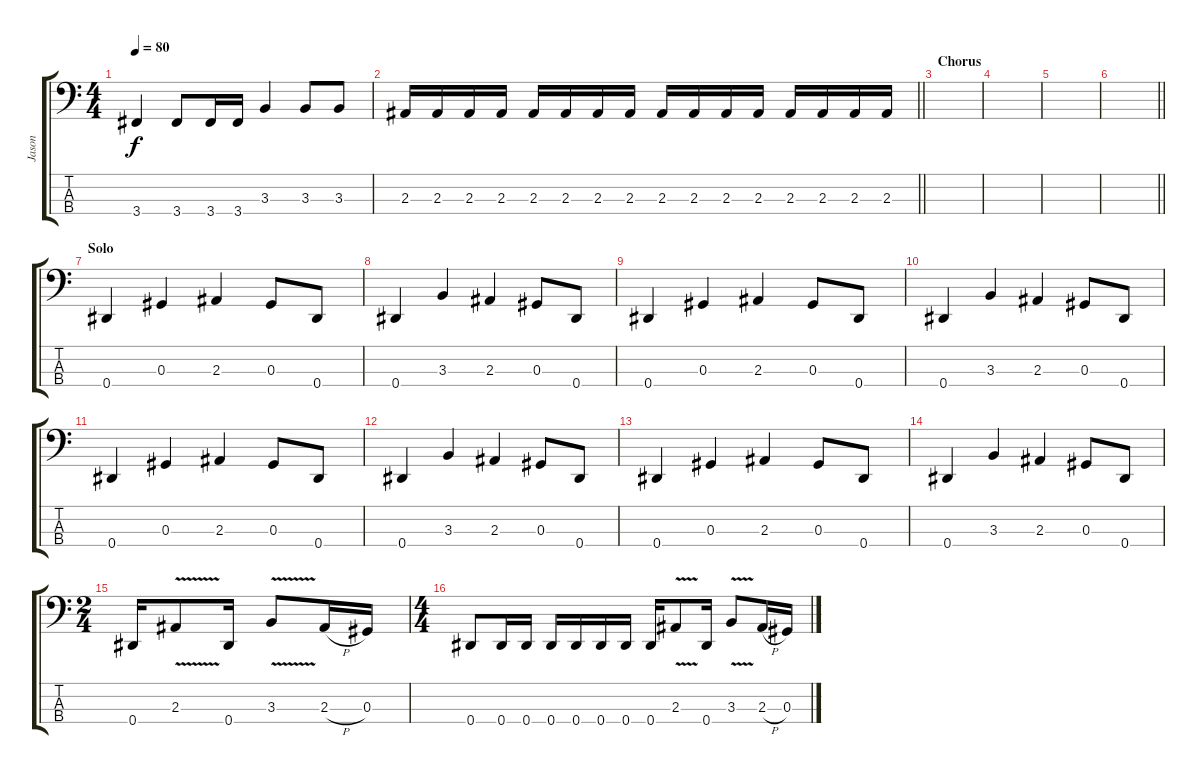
\track ("Jason" "Jason") {instrument electricbasspick}
\staff {score tabs}
\tuning (Gb2 Db2 Ab1 Eb1) {hide}
\ts (4 4)
\tempo 80
\clef f4
\ks c
3.4.4{dy f} 3.4.8 3.4.16 3.4.16 3.3.4 3.3.8 3.3.8 |
\barLineRight lightlight
2.3.16 2.3.16 2.3.16 2.3.16 2.3.16 2.3.16 2.3.16 2.3.16 2.3.16 2.3.16 2.3.16 2.3.16 2.3.16 2.3.16 2.3.16 2.3.16 |
\section ("" "Chorus")
|
|
|
\barLineRight lightlight
|
\section ("" "Solo")
0.4.4 0.3.4 2.3.4 0.3.8 0.4.8 |
0.4.4 3.3.4 2.3.4 0.3.8 0.4.8 |
0.4.4 0.3.4 2.3.4 0.3.8 0.4.8 |
0.4.4 3.3.4 2.3.4 0.3.8 0.4.8 |
0.4.4 0.3.4 2.3.4 0.3.8 0.4.8 |
0.4.4 3.3.4 2.3.4 0.3.8 0.4.8 |
0.4.4 0.3.4 2.3.4 0.3.8 0.4.8 |
0.4.4 3.3.4 2.3.4 0.3.8 0.4.8 |
\ts (2 4)
0.4.16 2.3{v}.8 0.4.16 3.3{v}.8 2.3{h}.16 0.3.16 |
\ts (4 4)
0.4.8 0.4.16 0.4.16 0.4.16 0.4.16 0.4.16 0.4.16 0.4.16 2.3{v}.8 0.4.16 3.3{v}.8 2.3{h}.16 0.3.16
